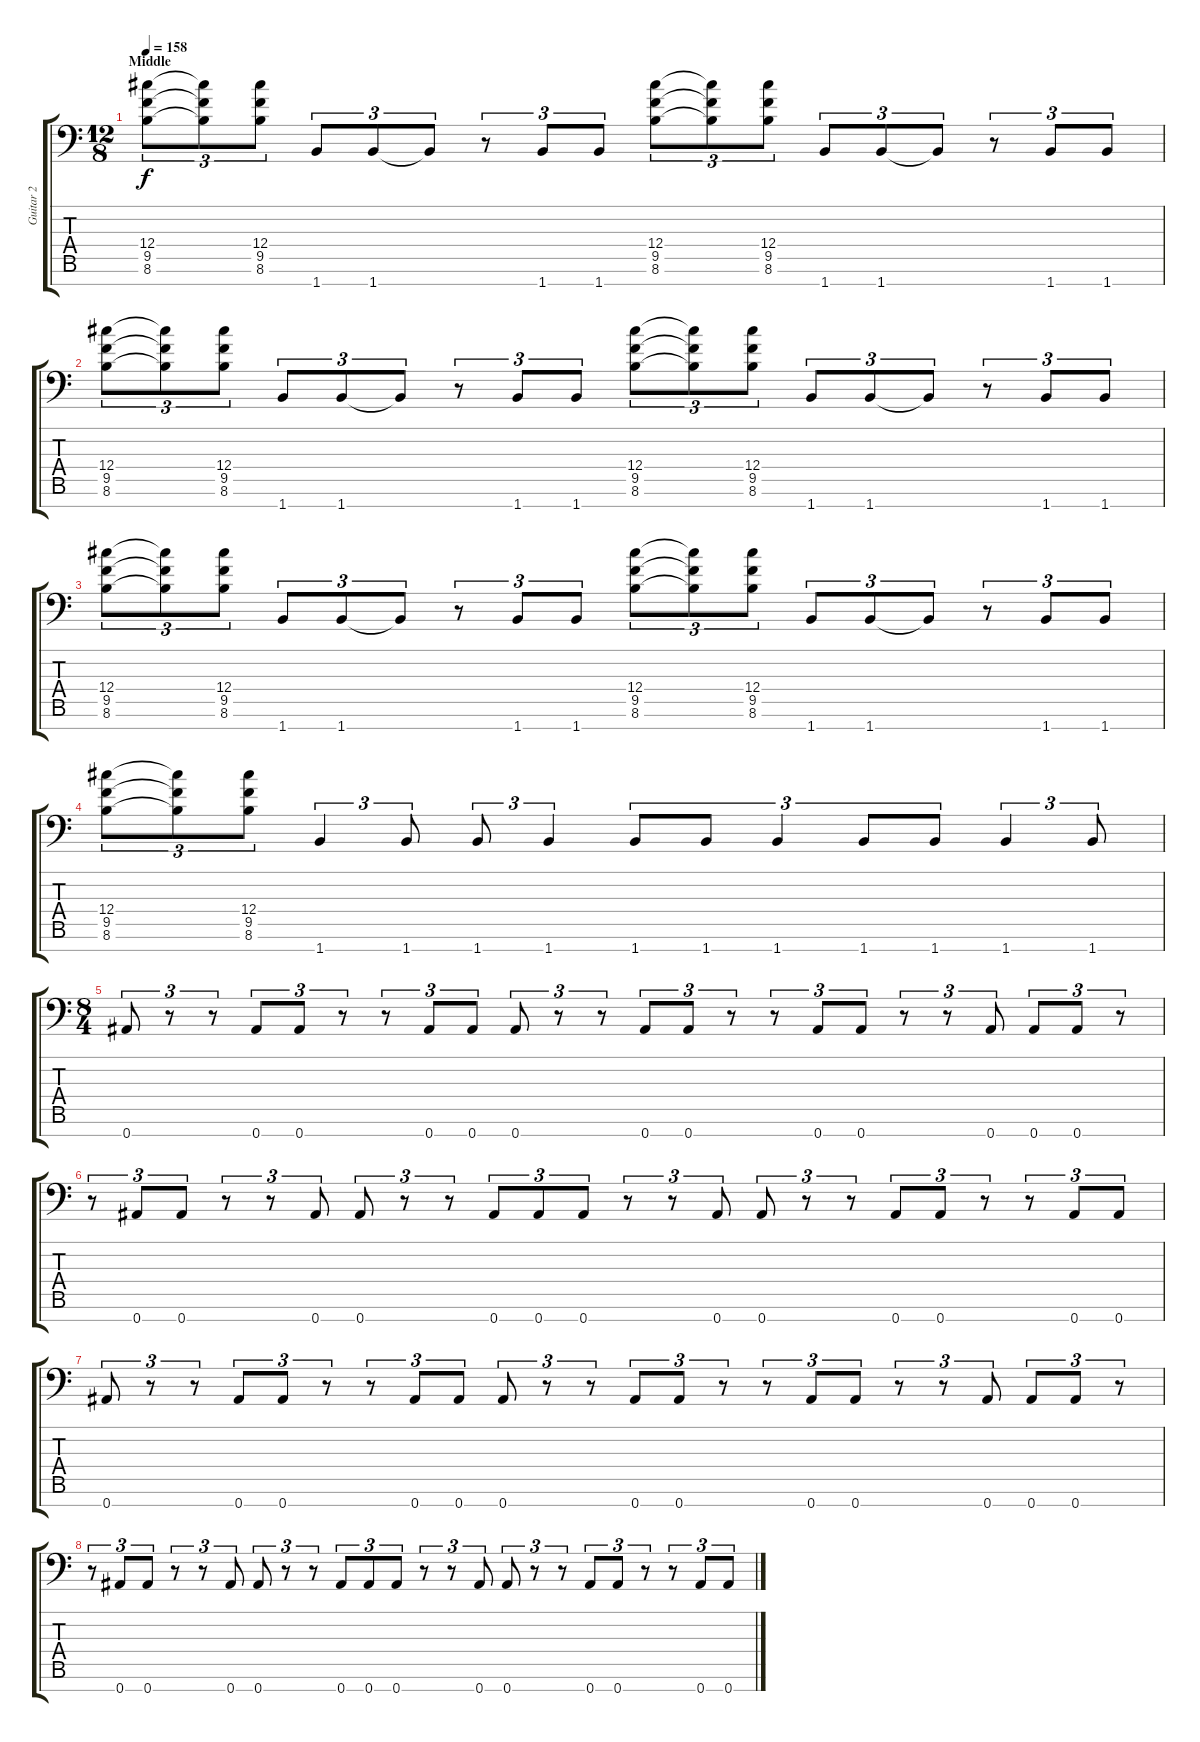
\track ("Guitar 2" "Guitar 2") {instrument distortionguitar}
\staff {score tabs}
\tuning (Eb4 Bb3 Gb3 Db3 Ab2 Eb2 Bb1) {hide}
\ts (12 8)
\section ("" "Middle")
\tempo 158
\clef f4
\ks c
(12.4 9.5 8.6).8{tu (3 2) dy f} (12.4{t} 9.5{t} 8.6{t}).8{tu (3 2)} (12.4 9.5 8.6).8{tu (3 2)} 1.7.8{tu (3 2)} 1.7.8{tu (3 2)} 1.7{t}.8{tu (3 2)} r.8{tu (3 2)} 1.7.8{tu (3 2)} 1.7.8{tu (3 2)} (12.4 9.5 8.6).8{tu (3 2)} (12.4{t} 9.5{t} 8.6{t}).8{tu (3 2)} (12.4 9.5 8.6).8{tu (3 2)} 1.7.8{tu (3 2)} 1.7.8{tu (3 2)} 1.7{t}.8{tu (3 2)} r.8{tu (3 2)} 1.7.8{tu (3 2)} 1.7.8{tu (3 2)} |
(12.4 9.5 8.6).8{tu (3 2)} (12.4{t} 9.5{t} 8.6{t}).8{tu (3 2)} (12.4 9.5 8.6).8{tu (3 2)} 1.7.8{tu (3 2)} 1.7.8{tu (3 2)} 1.7{t}.8{tu (3 2)} r.8{tu (3 2)} 1.7.8{tu (3 2)} 1.7.8{tu (3 2)} (12.4 9.5 8.6).8{tu (3 2)} (12.4{t} 9.5{t} 8.6{t}).8{tu (3 2)} (12.4 9.5 8.6).8{tu (3 2)} 1.7.8{tu (3 2)} 1.7.8{tu (3 2)} 1.7{t}.8{tu (3 2)} r.8{tu (3 2)} 1.7.8{tu (3 2)} 1.7.8{tu (3 2)} |
(12.4 9.5 8.6).8{tu (3 2)} (12.4{t} 9.5{t} 8.6{t}).8{tu (3 2)} (12.4 9.5 8.6).8{tu (3 2)} 1.7.8{tu (3 2)} 1.7.8{tu (3 2)} 1.7{t}.8{tu (3 2)} r.8{tu (3 2)} 1.7.8{tu (3 2)} 1.7.8{tu (3 2)} (12.4 9.5 8.6).8{tu (3 2)} (12.4{t} 9.5{t} 8.6{t}).8{tu (3 2)} (12.4 9.5 8.6).8{tu (3 2)} 1.7.8{tu (3 2)} 1.7.8{tu (3 2)} 1.7{t}.8{tu (3 2)} r.8{tu (3 2)} 1.7.8{tu (3 2)} 1.7.8{tu (3 2)} |
(12.4 9.5 8.6).8{tu (3 2)} (12.4{t} 9.5{t} 8.6{t}).8{tu (3 2)} (12.4 9.5 8.6).8{tu (3 2)} 1.7.4{tu (3 2)} 1.7.8{tu (3 2)} 1.7.8{tu (3 2)} 1.7.4{tu (3 2)} 1.7.8{tu (3 2)} 1.7.8{tu (3 2)} 1.7.4{tu (3 2)} 1.7.8{tu (3 2)} 1.7.8{tu (3 2)} 1.7.4{tu (3 2)} 1.7.8{tu (3 2)} |
\ts (8 4)
0.7.8{tu (3 2)} r.8{tu (3 2)} r.8{tu (3 2)} 0.7.8{tu (3 2)} 0.7.8{tu (3 2)} r.8{tu (3 2)} r.8{tu (3 2)} 0.7.8{tu (3 2)} 0.7.8{tu (3 2)} 0.7.8{tu (3 2)} r.8{tu (3 2)} r.8{tu (3 2)} 0.7.8{tu (3 2)} 0.7.8{tu (3 2)} r.8{tu (3 2)} r.8{tu (3 2)} 0.7.8{tu (3 2)} 0.7.8{tu (3 2)} r.8{tu (3 2)} r.8{tu (3 2)} 0.7.8{tu (3 2)} 0.7.8{tu (3 2)} 0.7.8{tu (3 2)} r.8{tu (3 2)} |
r.8{tu (3 2)} 0.7.8{tu (3 2)} 0.7.8{tu (3 2)} r.8{tu (3 2)} r.8{tu (3 2)} 0.7.8{tu (3 2)} 0.7.8{tu (3 2)} r.8{tu (3 2)} r.8{tu (3 2)} 0.7.8{tu (3 2)} 0.7.8{tu (3 2)} 0.7.8{tu (3 2)} r.8{tu (3 2)} r.8{tu (3 2)} 0.7.8{tu (3 2)} 0.7.8{tu (3 2)} r.8{tu (3 2)} r.8{tu (3 2)} 0.7.8{tu (3 2)} 0.7.8{tu (3 2)} r.8{tu (3 2)} r.8{tu (3 2)} 0.7.8{tu (3 2)} 0.7.8{tu (3 2)} |
0.7.8{tu (3 2)} r.8{tu (3 2)} r.8{tu (3 2)} 0.7.8{tu (3 2)} 0.7.8{tu (3 2)} r.8{tu (3 2)} r.8{tu (3 2)} 0.7.8{tu (3 2)} 0.7.8{tu (3 2)} 0.7.8{tu (3 2)} r.8{tu (3 2)} r.8{tu (3 2)} 0.7.8{tu (3 2)} 0.7.8{tu (3 2)} r.8{tu (3 2)} r.8{tu (3 2)} 0.7.8{tu (3 2)} 0.7.8{tu (3 2)} r.8{tu (3 2)} r.8{tu (3 2)} 0.7.8{tu (3 2)} 0.7.8{tu (3 2)} 0.7.8{tu (3 2)} r.8{tu (3 2)} |
r.8{tu (3 2)} 0.7.8{tu (3 2)} 0.7.8{tu (3 2)} r.8{tu (3 2)} r.8{tu (3 2)} 0.7.8{tu (3 2)} 0.7.8{tu (3 2)} r.8{tu (3 2)} r.8{tu (3 2)} 0.7.8{tu (3 2)} 0.7.8{tu (3 2)} 0.7.8{tu (3 2)} r.8{tu (3 2)} r.8{tu (3 2)} 0.7.8{tu (3 2)} 0.7.8{tu (3 2)} r.8{tu (3 2)} r.8{tu (3 2)} 0.7.8{tu (3 2)} 0.7.8{tu (3 2)} r.8{tu (3 2)} r.8{tu (3 2)} 0.7.8{tu (3 2)} 0.7.8{tu (3 2)}
